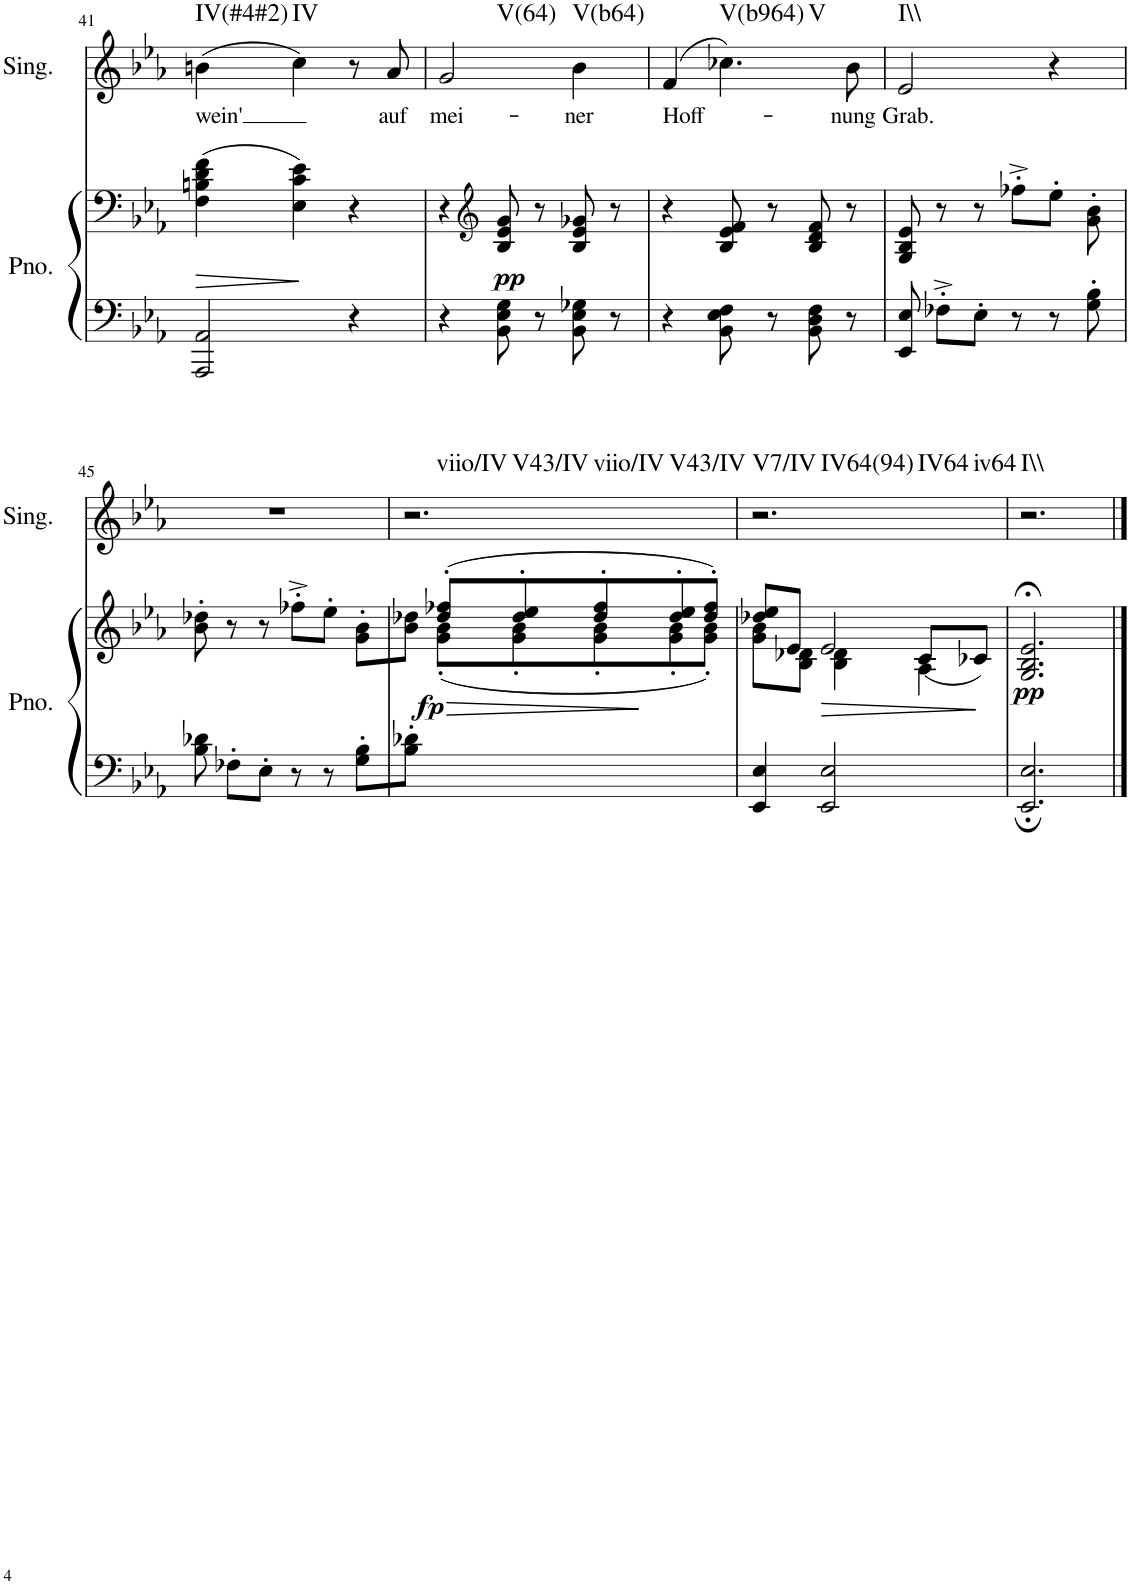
**kern	**kern	**dynam	**kern	**text	**harte
*part2	*part2	*part2	*part1	*part1	*part1
*staff3	*staff2	*staff2/3	*staff1	*staff1	*
*I"Pianoforte	*	*	*I"Singstimme	*	*
*I'Pno.	*	*	*I'Sing.	*	*
!!LO:PB:g=z
*clefF4	*clefF4	*	*clefG2	*	*
*k[b-e-a-]	*k[b-e-a-]	*	*k[b-e-a-]	*	*
*M3/4	*M3/4	*	*M3/4	*	*
=41	=41	=41	=41	=41	=41
!	!	!LO:HP:b	!	!LO:LY:b	!LO:H:kt=IV(#4#2)
2AAA-/ 2AA-/	(4F\ 4Bn\ 4d\ 4f\	>	(4bn\	wein'	N
!	!	!	!	!	!LO:H:kt=IV
.	4E-\ 4c\ 4e-\)	]	4cc\)	.	N
4r	4r	.	8r	.	.
!	!	!	!	!LO:LY:b	!
.	.	.	8a-/	auf	.
=42	=42	=42	=42	=42	=42
!	!	!	!	!LO:LY:b	!LO:H:kt=V(64)
4r	4r	.	2g/	mei-	N
*	*clefG2	*	*	*	*
!	!	!LO:DY:b	!	!	!
8BB-\ 8E-\ 8G\	8B-/ 8e-/ 8g/	pp	.	.	.
8r	8r	.	.	.	.
!	!	!	!	!LO:LY:b	!LO:H:kt=V(b64)
8BB-\ 8E-\ 8G-X\	8B-/ 8e-/ 8g-X/	.	4b-\	-ner	N
8r	8r	.	.	.	.
=43	=43	=43	=43	=43	=43
!	!	!	!	!LO:LY:b	!
4r	4r	.	(4f/	Hoff-	.
!	!	!	!	!	!LO:H:n=1:kt=V(b964)
!	!	!	!	!	!LO:H:n=2:kt=V
8BB-\ 8E-\ 8F\	8B-/ 8e-/ 8f/	.	4.cc-X\)	.	N N
8r	8r	.	.	.	.
8BB-\ 8D\ 8F\	8B-/ 8d/ 8f/	.	.	.	.
!	!	!	!	!LO:LY:b	!
8r	8r	.	8b-\	-nung	.
=44	=44	=44	=44	=44	=44
!	!	!	!	!LO:LY:b	!LO:H:kt=I\\
8EE-/ 8E-/	8G/ 8B-/ 8e-/	.	2e-/	Grab.	N
8F-X'^\L	8r	.	.	.	.
8E-'\J	8r	.	.	.	.
8r	8ff-X'^\L	.	.	.	.
8r	8ee-'\J	.	4r	.	.
8G\' 8B-\'	8g\' 8b-\'	.	.	.	.
!!LO:LB:g=z
=45	=45	=45	=45	=45	=45
8B-\ 8d-X\	8b-\' 8dd-X\'	.	2.r	.	.
8F-X'\L	8r	.	.	.	.
8E-'\J	8r	.	.	.	.
8r	8ff-X'^\L	.	.	.	.
8r	8ee-'\J	.	.	.	.
8G\' 8B-\'L	8g\' 8b-\'L	.	.	.	.
=46	=46	=46	=46	=46	=46
*	*^	*	*	*	*
!	!	!	!	!	!	!LO:H:n=1:kt=viio/IV
!	!	!	!	!	!	!LO:H:n=2:kt=V43/IV
!	!	!	!	!	!	!LO:H:n=3:kt=viio/IV
!	!	!	!	!	!	!LO:H:n=4:kt=V43/IV
8B-\' 8d-X\'J	8b-\ 8dd-X\J	8ryy	.	2.r	.	N N N N
!	!	!	!LO:HP:b	!	!	!
!	!	!	!LO:DY:n=1:b	!	!	!
8ryy	(8dd-/' 8ff-X/'L	(8g\' 8b-\'L	> fp	.	.	.
2ryy	8dd-/' 8ee-/'	8g\' 8b-\'	]	.	.	.
.	8dd-/' 8ff-/'	8g\' 8b-\'	.	.	.	.
.	8dd-/' 8ee-/'	8g\' 8b-\'	.	.	.	.
.	8dd-/' 8ff-/'J)	8g\' 8b-\'J)	.	.	.	.
=47	=47	=47	=47	=47	=47	=47
*	*	*^	*	*	*	*
!	!	!	!	!	!	!	!LO:H:n=1:kt=V7/IV
!	!	!	!	!	!	!	!LO:H:n=2:kt=IV64(94)
!	!	!	!	!	!	!	!LO:H:n=3:kt=IV64
!	!	!	!	!	!	!	!LO:H:n=4:kt=iv64
4EE-/ 4E-/	8dd-X/ 8ee-/L	8g\ 8b-\L	2ryy	.	2.r	.	N N N N
.	8e-/J	8B-\ 8d-X\J	.	.	.	.	.
!	!	!	!	!LO:HP:b	!	!	!
2EE-/ 2E-/	2e-/	4B-\ 4d-\	.	>	.	.	.
.	.	(8c/L	4A-\	]	.	.	.
.	.	8c-X/J)	.	.	.	.	.
*	*	*v	*v	*	*	*	*
=48	=48	=48	=48	=48	=48	=48
!	!	!	!LO:DY:b	!	!	!LO:H:kt=I\\
*	*v	*v	*	*	*	*
2.EE-/; 2.E-/;	2.G/;< 2.B-/;< 2.e-/;<	pp	2.r	.	N
==	==	==	==	==	==
*-	*-	*-	*-	*-	*-
